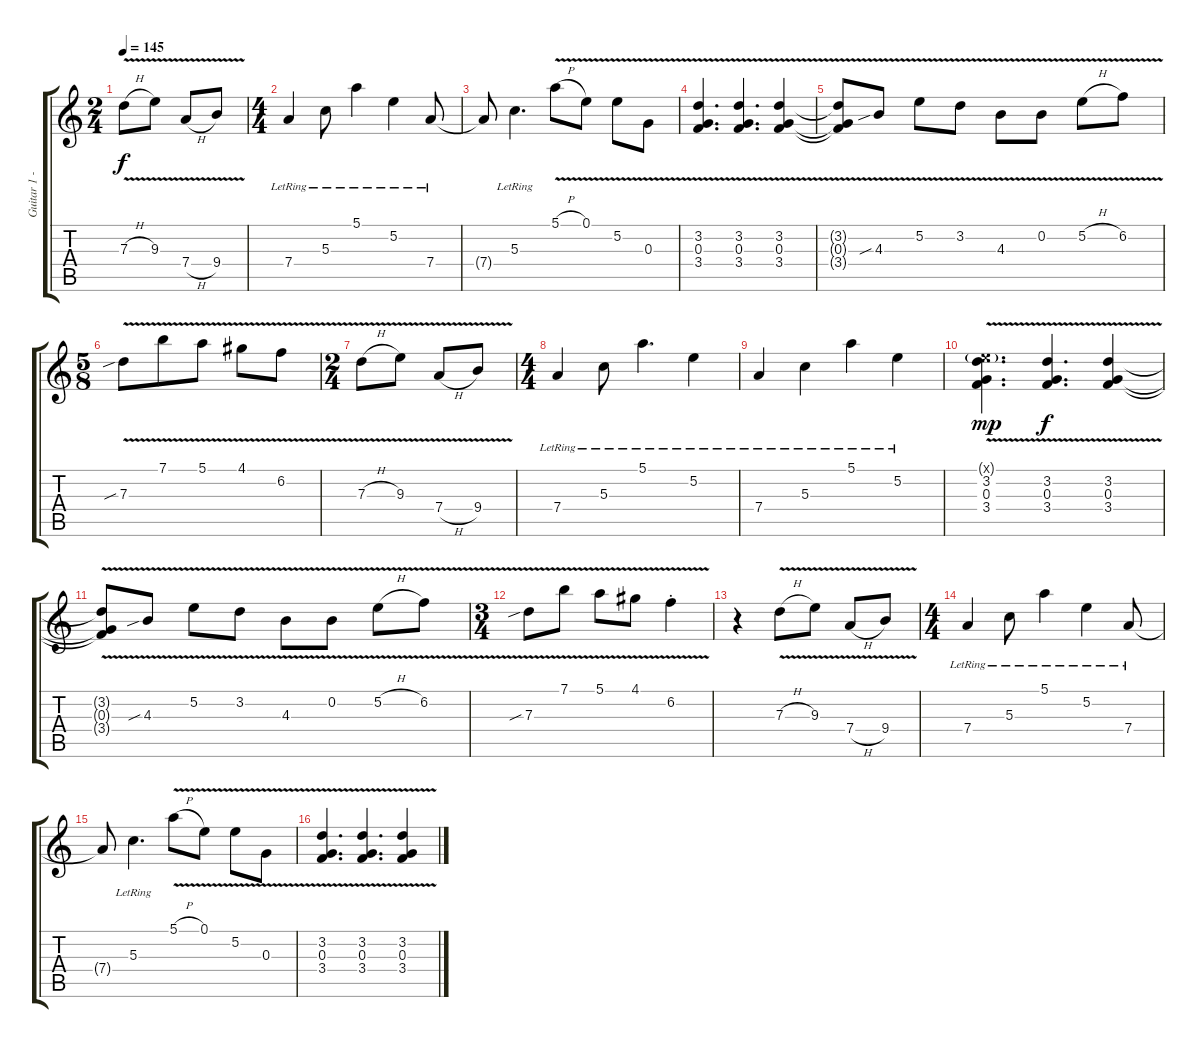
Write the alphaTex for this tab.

\track ("Guitar 1 - Omar" "Guitar 1 -") {instrument distortionguitar}
\staff {score tabs}
\tuning (E4 B3 G3 D3 A2 E2) {hide}
\ts (2 4)
\tempo 145
\clef g2
\ks c
7.3{v h}.8{dy f} 9.3{v}.8 7.4{v h}.8 9.4{v}.8 |
\ts (4 4)
7.4{lr}.4 5.3{lr}.8 5.1{lr}.4 5.2{lr}.4 7.4{lr}.8 |
7.4{t}.8 5.3{lr}.4{d} 5.1{v h}.8 0.1{v}.8 5.2{v}.8 0.3{v}.8 |
(3.2{v} 0.3{v} 3.4{v}).4{d} (3.2{v} 0.3{v} 3.4{v}).4{d} (3.2{v} 0.3{v} 3.4{v}).4 |
(3.2{t} 0.3{t} 3.4{t}).8 4.3{v sib}.8 5.2{v}.8 3.2{v}.8 4.3{v}.8 0.2{v}.8 5.2{v h}.8 6.2{v}.8 |
\ts (5 8)
7.3{v sib}.8 7.1{v}.8 5.1{v}.8 4.1{v}.8 6.2{v}.8 |
\ts (2 4)
7.3{v h}.8 9.3{v}.8 7.4{v h}.8 9.4{v}.8 |
\ts (4 4)
7.4{lr}.4 5.3{lr}.8 5.1{lr}.4{d} 5.2{lr}.4 |
7.4{lr}.4 5.3{lr}.4 5.1{lr}.4 5.2{lr}.4 |
(0.1{g x} 3.2{v} 0.3{v} 3.4{v}).4{d dy mp} (3.2{v} 0.3{v} 3.4{v}).4{d dy f} (3.2{v} 0.3{v} 3.4{v}).4 |
(3.2{t} 0.3{t} 3.4{t}).8 4.3{v sib}.8 5.2{v}.8 3.2{v}.8 4.3{v}.8 0.2{v}.8 5.2{v h}.8 6.2{v}.8 |
\ts (3 4)
7.3{v sib}.8 7.1{v}.8 5.1{v}.8 4.1{v}.8 6.2{v st}.4 |
r.4 7.3{v h}.8 9.3{v}.8 7.4{v h}.8 9.4{v}.8 |
\ts (4 4)
7.4{lr}.4 5.3{lr}.8 5.1{lr}.4 5.2{lr}.4 7.4{lr}.8 |
7.4{t}.8 5.3{lr}.4{d} 5.1{v h}.8 0.1{v}.8 5.2{v}.8 0.3{v}.8 |
(3.2{v} 0.3{v} 3.4{v}).4{d} (3.2{v} 0.3{v} 3.4{v}).4{d} (3.2{v} 0.3{v} 3.4{v}).4
